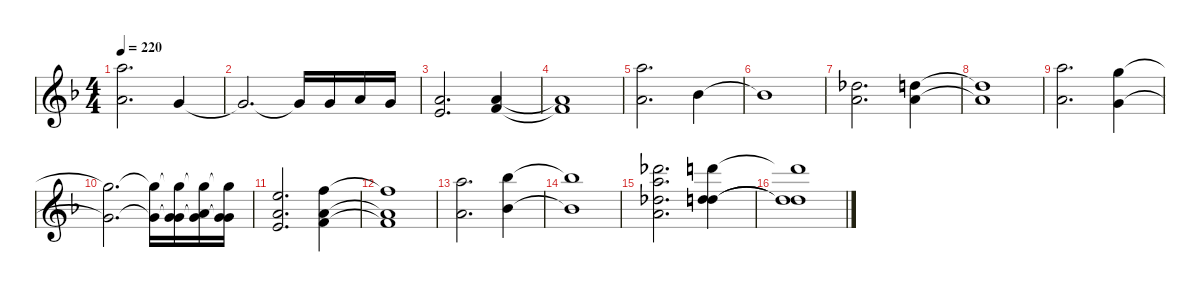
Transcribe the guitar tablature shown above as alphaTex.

\hideDynamics
\bracketExtendMode nobrackets
\singleTrackTrackNamePolicy hidden
\multiTrackTrackNamePolicy hidden
\firstSystemTrackNameMode fullname
\firstSystemTrackNameOrientation horizontal
\otherSystemsTrackNameOrientation horizontal
\track ("Keyboards" "S-Gt") {defaultSystemsLayout 8 instrument stringensemble1}
\staff {score}
\tuning (E4 B3 G3 D3 A2 D2)
\displaytranspose 12
\ts (4 4)
\tempo 220
\clef g2
\ks dminor
(14.3{acc forcenatural} 12.5{acc forcenatural}).2{d dy mf beam Down} 10.5{acc forcenatural}.4{dy f beam Up} |
10.5{t acc forcenatural}.2{d beam Up} 10.5{t acc forcenatural}.16{beam Up} 10.5{acc forcenatural}.16{beam Up} 12.5{acc forcenatural}.16{beam Up} 10.5{acc forcenatural}.16{beam Up} |
(7.4{acc forcenatural} 7.5{acc forcenatural}).2{d dy mp beam Up} (7.4{acc forcenatural} 8.5{acc forcenatural}).4{beam Up} |
(7.4{t acc forcenatural} 8.5{t acc forcenatural}).1{dy f beam Up} |
(14.3{acc forcenatural} 12.5{acc forcenatural}).2{d dy mp beam Down} 13.5{acc b}.4{dy f beam Down} |
13.5{t acc b}.1{beam Down} |
(11.4{acc b} 12.5{acc forcenatural}).2{d beam Down} (12.4{acc forcenatural} 12.5{acc forcenatural}).4{beam Down} |
(12.4{t acc forcenatural} 12.5{t acc forcenatural}).1{beam Down} |
(10.2{acc forcenatural} 7.4{acc forcenatural}).2{d instrument stringensemble1 beam Down} (8.2{acc forcenatural} 5.4{acc forcenatural}).4{beam Down} |
(8.2{t acc forcenatural} 5.4{t acc forcenatural}).2{d beam Down} (8.2{t acc forcenatural} 5.4{t acc forcenatural}).16{dy mf beam Down} (8.2{t acc forcenatural} 5.4{t acc forcenatural} 10.5{acc forcenatural}).16{dy f beam Down} (8.2{t acc forcenatural} 5.4{t acc forcenatural} 12.5{acc forcenatural}).16{beam Down} (8.2{t acc forcenatural} 5.4{t acc forcenatural} 10.5{acc forcenatural}).16{beam Down} |
(5.2{acc forcenatural} 2.4{acc forcenatural} 12.5{acc forcenatural}).2{d beam Up} (6.2{acc forcenatural} 3.4{acc forcenatural} 12.5{acc forcenatural}).4{beam Down} |
(6.2{t acc forcenatural} 3.4{t acc forcenatural} 12.5{t acc forcenatural}).1{beam Down} |
(10.2{acc forcenatural} 7.4{acc forcenatural}).2{d beam Down} (11.2{acc b} 8.4{acc b}).4{beam Down} |
(11.2{t acc b} 8.4{t acc b}).1{beam Down} |
(14.2{acc b} 14.3{acc forcenatural} 7.4{acc forcenatural} 16.5{acc b}).2{d dy mf beam Down} (15.2{acc forcenatural} 12.4{acc forcenatural} 17.5{acc forcenatural}).4{dy f beam Down} |
(15.2{t acc forcenatural} 12.4{t acc forcenatural} 17.5{t acc forcenatural}).1{beam Down}
